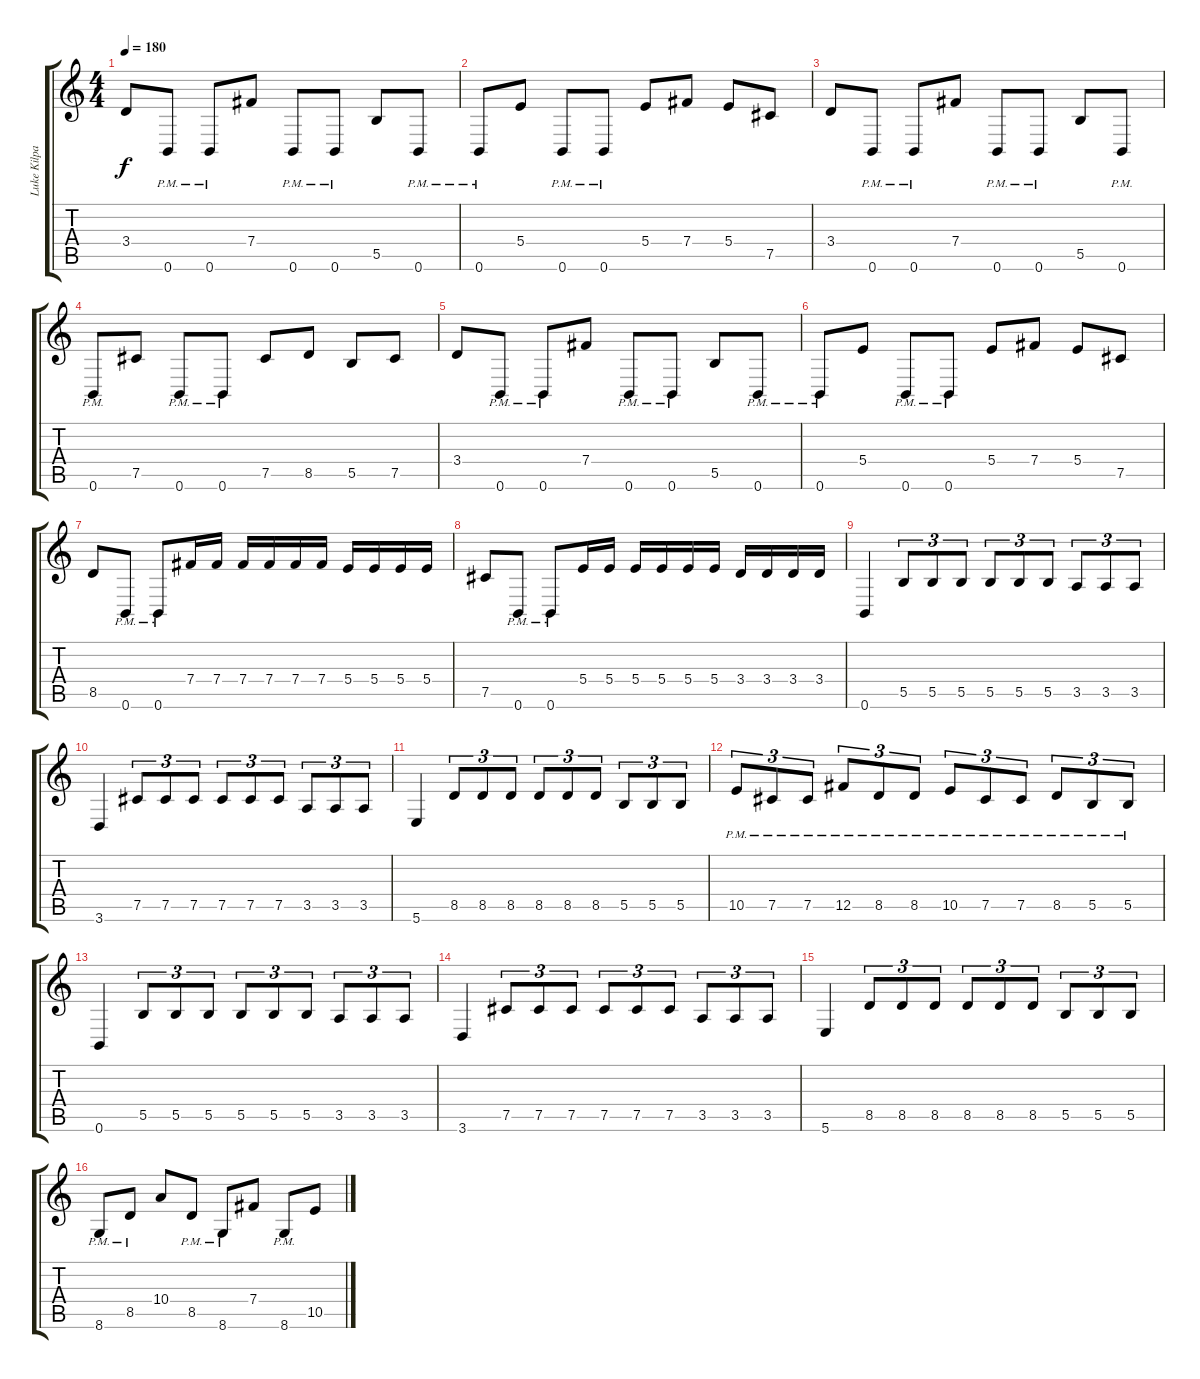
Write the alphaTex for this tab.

\track ("Luke Kilpatrick" "Luke Kilpa") {instrument distortionguitar}
\staff {score tabs}
\tuning (Db4 Ab3 E3 B2 Gb2 B1) {hide}
\ts (4 4)
\tempo 180
\clef g2
\ks c
3.4.8{dy f} 0.6{pm}.8 0.6{pm}.8 7.4.8 0.6{pm}.8 0.6{pm}.8 5.5.8 0.6{pm}.8 |
0.6{pm}.8 5.4.8 0.6{pm}.8 0.6{pm}.8 5.4.8 7.4.8 5.4.8 7.5.8 |
3.4.8 0.6{pm}.8 0.6{pm}.8 7.4.8 0.6{pm}.8 0.6{pm}.8 5.5.8 0.6{pm}.8 |
0.6{pm}.8 7.5.8 0.6{pm}.8 0.6{pm}.8 7.5.8 8.5.8 5.5.8 7.5.8 |
3.4.8 0.6{pm}.8 0.6{pm}.8 7.4.8 0.6{pm}.8 0.6{pm}.8 5.5.8 0.6{pm}.8 |
0.6{pm}.8 5.4.8 0.6{pm}.8 0.6{pm}.8 5.4.8 7.4.8 5.4.8 7.5.8 |
8.5.8 0.6{pm}.8 0.6{pm}.8 7.4.16 7.4.16 7.4.16 7.4.16 7.4.16 7.4.16 5.4.16 5.4.16 5.4.16 5.4.16 |
7.5.8 0.6{pm}.8 0.6{pm}.8 5.4.16 5.4.16 5.4.16 5.4.16 5.4.16 5.4.16 3.4.16 3.4.16 3.4.16 3.4.16 |
0.6.4 5.5.8{tu (3 2)} 5.5.8{tu (3 2)} 5.5.8{tu (3 2)} 5.5.8{tu (3 2)} 5.5.8{tu (3 2)} 5.5.8{tu (3 2)} 3.5.8{tu (3 2)} 3.5.8{tu (3 2)} 3.5.8{tu (3 2)} |
3.6.4 7.5.8{tu (3 2)} 7.5.8{tu (3 2)} 7.5.8{tu (3 2)} 7.5.8{tu (3 2)} 7.5.8{tu (3 2)} 7.5.8{tu (3 2)} 3.5.8{tu (3 2)} 3.5.8{tu (3 2)} 3.5.8{tu (3 2)} |
5.6.4 8.5.8{tu (3 2)} 8.5.8{tu (3 2)} 8.5.8{tu (3 2)} 8.5.8{tu (3 2)} 8.5.8{tu (3 2)} 8.5.8{tu (3 2)} 5.5.8{tu (3 2)} 5.5.8{tu (3 2)} 5.5.8{tu (3 2)} |
10.5{pm}.8{tu (3 2)} 7.5{pm}.8{tu (3 2)} 7.5{pm}.8{tu (3 2)} 12.5{pm}.8{tu (3 2)} 8.5{pm}.8{tu (3 2)} 8.5{pm}.8{tu (3 2)} 10.5{pm}.8{tu (3 2)} 7.5{pm}.8{tu (3 2)} 7.5{pm}.8{tu (3 2)} 8.5{pm}.8{tu (3 2)} 5.5{pm}.8{tu (3 2)} 5.5{pm}.8{tu (3 2)} |
0.6.4 5.5.8{tu (3 2)} 5.5.8{tu (3 2)} 5.5.8{tu (3 2)} 5.5.8{tu (3 2)} 5.5.8{tu (3 2)} 5.5.8{tu (3 2)} 3.5.8{tu (3 2)} 3.5.8{tu (3 2)} 3.5.8{tu (3 2)} |
3.6.4 7.5.8{tu (3 2)} 7.5.8{tu (3 2)} 7.5.8{tu (3 2)} 7.5.8{tu (3 2)} 7.5.8{tu (3 2)} 7.5.8{tu (3 2)} 3.5.8{tu (3 2)} 3.5.8{tu (3 2)} 3.5.8{tu (3 2)} |
5.6.4 8.5.8{tu (3 2)} 8.5.8{tu (3 2)} 8.5.8{tu (3 2)} 8.5.8{tu (3 2)} 8.5.8{tu (3 2)} 8.5.8{tu (3 2)} 5.5.8{tu (3 2)} 5.5.8{tu (3 2)} 5.5.8{tu (3 2)} |
8.6{pm}.8 8.5{pm}.8 10.4.8 8.5{pm}.8 8.6{pm}.8 7.4.8 8.6{pm}.8 10.5.8
